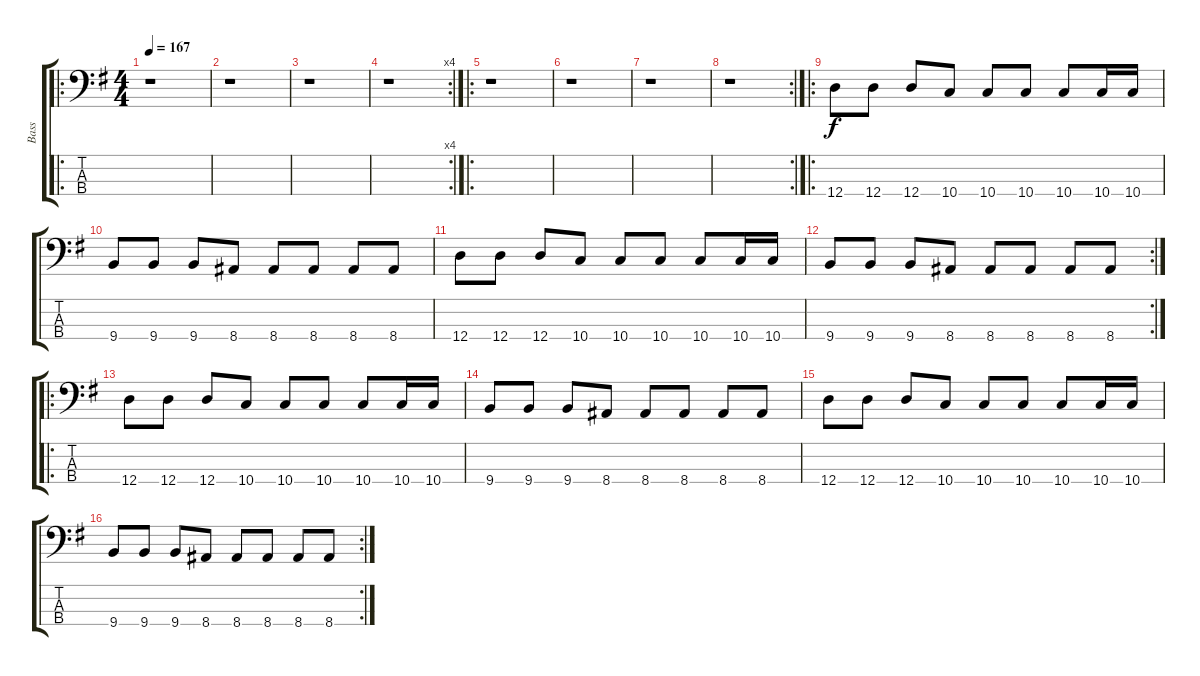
\track ("Bass" "Bass") {instrument electricbasspick}
\staff {score tabs}
\tuning (G2 D2 A1 D1) {hide}
\ro
\ts (4 4)
\tempo 167
\clef f4
\ks g
r.1{dy f instrument electricbasspick} |
r.1 |
r.1 |
\rc 4
r.1 |
\ro
r.1 |
r.1 |
r.1 |
\rc 2
r.1 |
\ro
12.4.8 12.4.8 12.4.8 10.4.8 10.4.8 10.4.8 10.4.8 10.4.16 10.4.16 |
9.4.8 9.4.8 9.4.8 8.4.8 8.4.8 8.4.8 8.4.8 8.4.8 |
12.4.8 12.4.8 12.4.8 10.4.8 10.4.8 10.4.8 10.4.8 10.4.16 10.4.16 |
\rc 2
9.4.8 9.4.8 9.4.8 8.4.8 8.4.8 8.4.8 8.4.8 8.4.8 |
\ro
12.4.8 12.4.8 12.4.8 10.4.8 10.4.8 10.4.8 10.4.8 10.4.16 10.4.16 |
9.4.8 9.4.8 9.4.8 8.4.8 8.4.8 8.4.8 8.4.8 8.4.8 |
12.4.8 12.4.8 12.4.8 10.4.8 10.4.8 10.4.8 10.4.8 10.4.16 10.4.16 |
\rc 2
9.4.8 9.4.8 9.4.8 8.4.8 8.4.8 8.4.8 8.4.8 8.4.8
